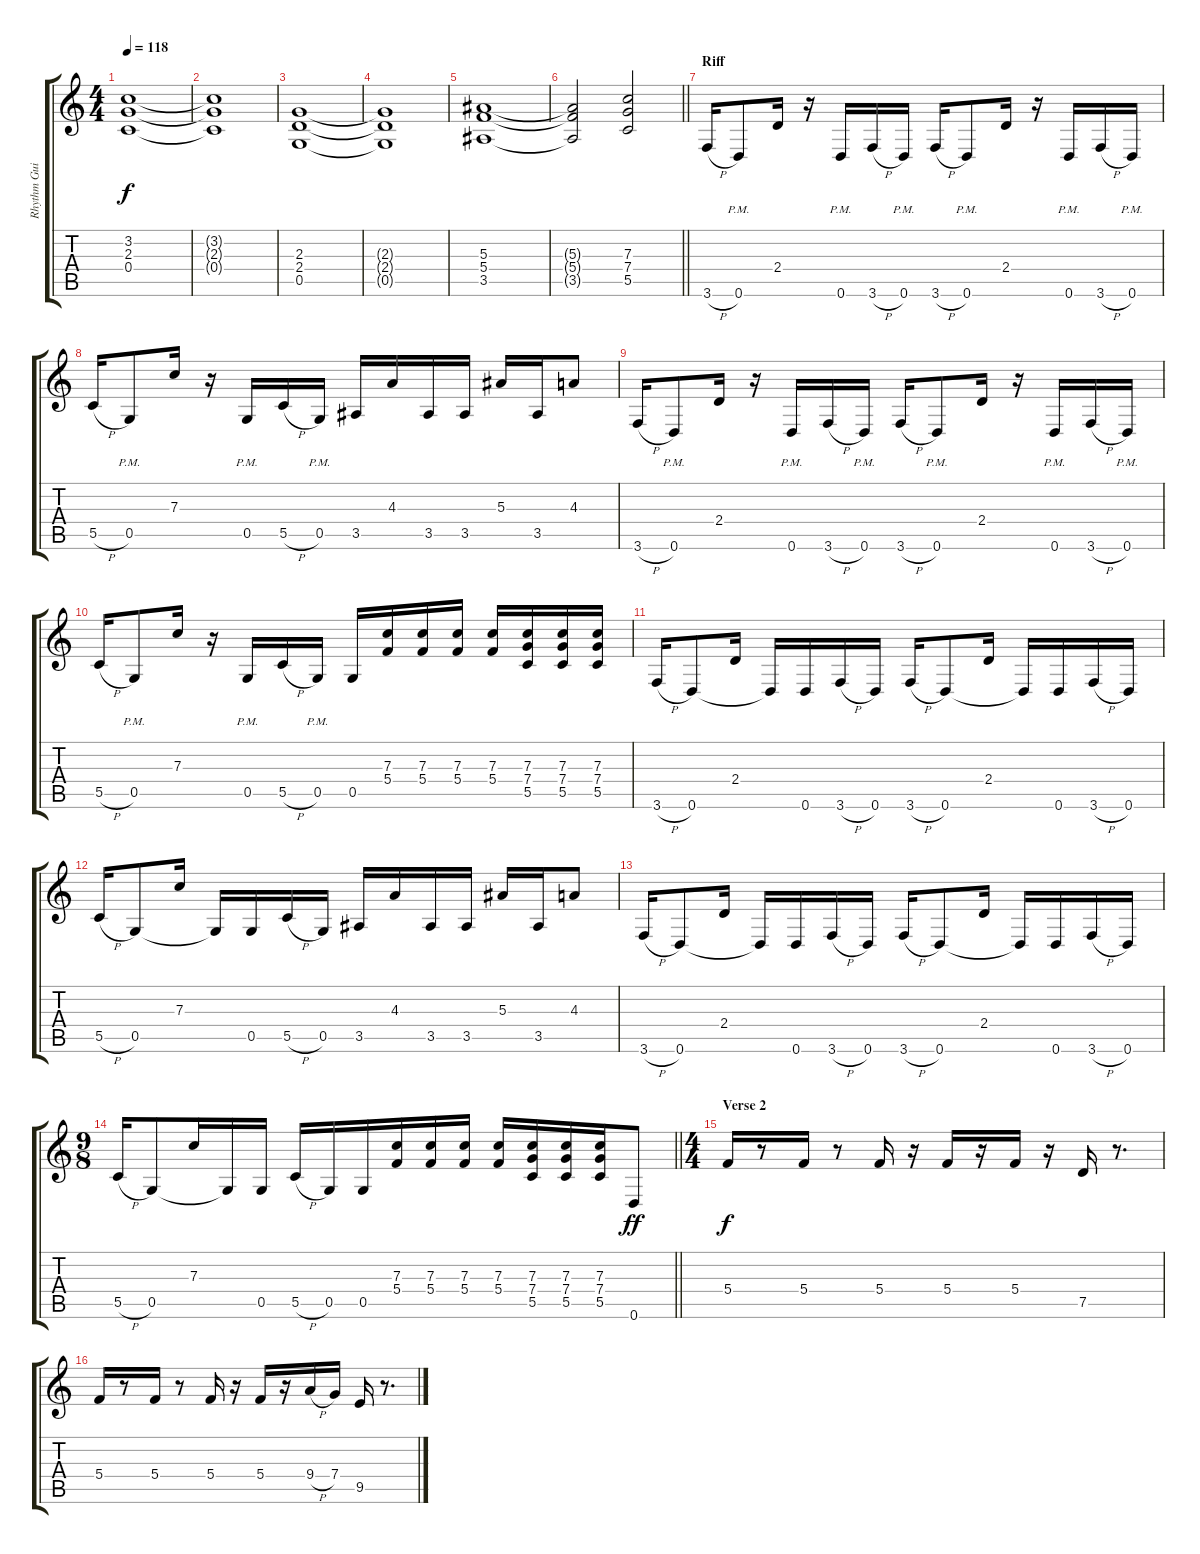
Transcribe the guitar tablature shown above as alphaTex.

\track ("Rhythm Guitar" "Rhythm Gui") {instrument distortionguitar}
\staff {score tabs}
\tuning (D4 A3 F3 C3 G2 D2) {hide}
\ts (4 4)
\tempo 118
\clef g2
\ks c
(3.2 2.3 0.4).1{dy f} |
(3.2{t} 2.3{t} 0.4{t}).1 |
(2.3 2.4 0.5).1 |
(2.3{t} 2.4{t} 0.5{t}).1 |
(5.3 5.4 3.5).1 |
\barLineRight lightlight
(5.3{t} 5.4{t} 3.5{t}).2 (7.3 7.4 5.5).2 |
\section ("" "Riff")
3.6{h}.16 0.6{pm}.8 2.4.16 r.16 0.6{pm}.16 3.6{h}.16 0.6{pm}.16 3.6{h}.16 0.6{pm}.8 2.4.16 r.16 0.6{pm}.16 3.6{h}.16 0.6{pm}.16 |
5.5{h}.16 0.5{pm}.8 7.3.16 r.16 0.5{pm}.16 5.5{h}.16 0.5{pm}.16 3.5.16 4.3.16 3.5.16 3.5.16 5.3.16 3.5.16 4.3.8 |
3.6{h}.16 0.6{pm}.8 2.4.16 r.16 0.6{pm}.16 3.6{h}.16 0.6{pm}.16 3.6{h}.16 0.6{pm}.8 2.4.16 r.16 0.6{pm}.16 3.6{h}.16 0.6{pm}.16 |
5.5{h}.16 0.5{pm}.8 7.3.16 r.16 0.5{pm}.16 5.5{h}.16 0.5{pm}.16 0.5.16 (7.3 5.4).16 (7.3 5.4).16 (7.3 5.4).16 (7.3 5.4).16 (7.3 7.4 5.5).16 (7.3 7.4 5.5).16 (7.3 7.4 5.5).16 |
3.6{h}.16 0.6.8 2.4.16 0.6{t}.16 0.6.16 3.6{h}.16 0.6.16 3.6{h}.16 0.6.8 2.4.16 0.6{t}.16 0.6.16 3.6{h}.16 0.6.16 |
5.5{h}.16 0.5.8 7.3.16 0.5{t}.16 0.5.16 5.5{h}.16 0.5.16 3.5.16 4.3.16 3.5.16 3.5.16 5.3.16 3.5.16 4.3.8 |
3.6{h}.16 0.6.8 2.4.16 0.6{t}.16 0.6.16 3.6{h}.16 0.6.16 3.6{h}.16 0.6.8 2.4.16 0.6{t}.16 0.6.16 3.6{h}.16 0.6.16 |
\ts (9 8)
\barLineRight lightlight
5.5{h}.16 0.5.8 7.3.16 0.5{t}.16 0.5.16 5.5{h}.16 0.5.16 0.5.16 (7.3 5.4).16 (7.3 5.4).16 (7.3 5.4).16 (7.3 5.4).16 (7.3 7.4 5.5).16 (7.3 7.4 5.5).16 (7.3 7.4 5.5).16 0.6.8{dy ff} |
\ts (4 4)
\section ("" "Verse 2")
5.4.16{dy f} r.8 5.4.16 r.8 5.4.16 r.16 5.4.16 r.16 5.4.16 r.16 7.5.16 r.8{d} |
5.4.16 r.8 5.4.16 r.8 5.4.16 r.16 5.4.16 r.16 9.4{h}.16 7.4.16 9.5.16 r.8{d}
